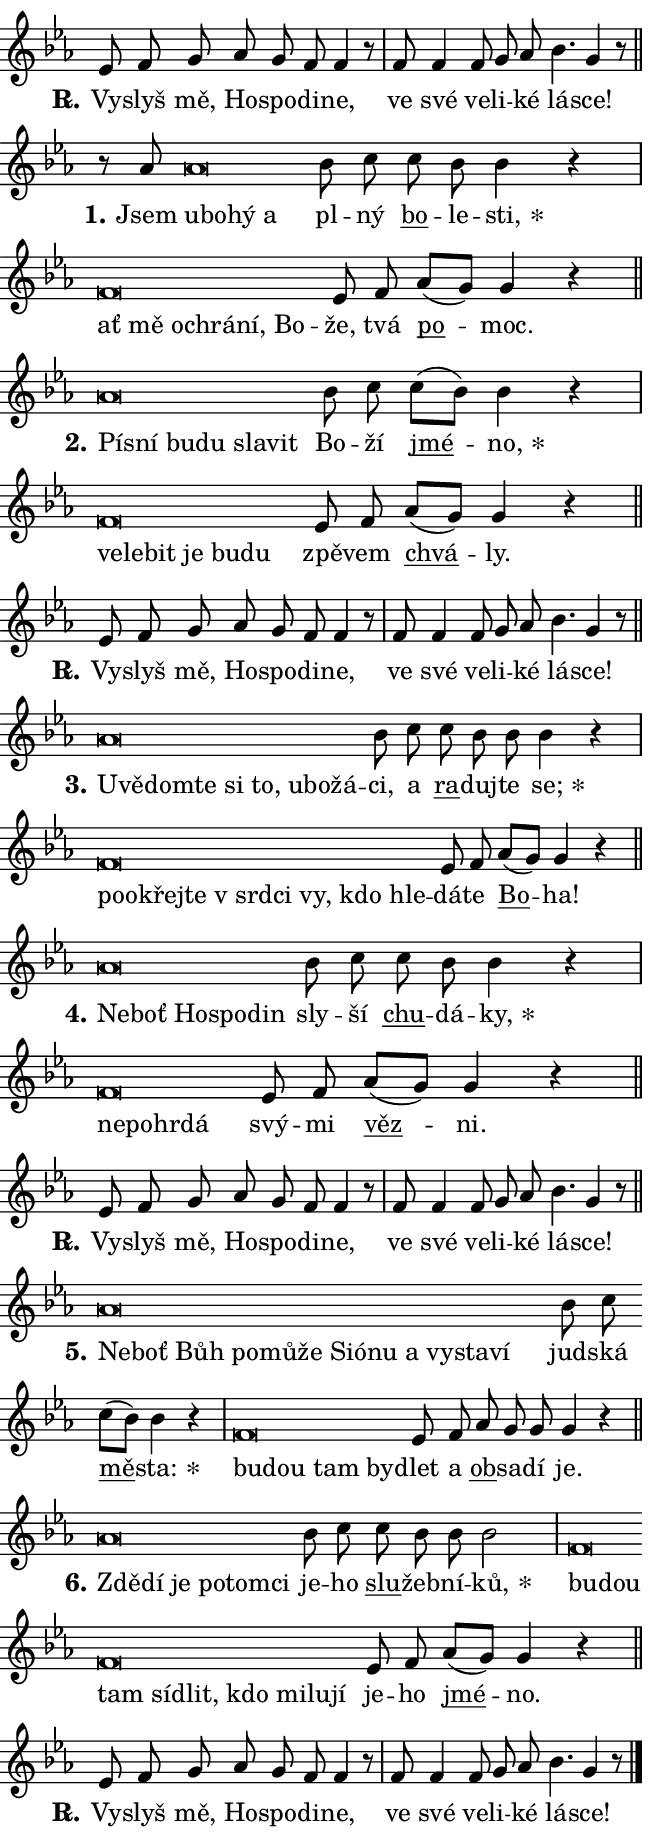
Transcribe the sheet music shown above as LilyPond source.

\version "2.24.0"
\header { tagline = "" }
\paper {
  indent = 0\cm
  top-margin = 0\cm
  right-margin = 0.13\cm % to fit lyric hyphens
  bottom-margin = 0\cm
  left-margin = 0\cm
  paper-width = 11\cm
  page-breaking = #ly:one-page-breaking
  system-system-spacing.basic-distance = #11
  score-system-spacing.basic-distance = #11
  ragged-last = ##f
}


%% Author: Thomas Morley
%% https://lists.gnu.org/archive/html/lilypond-user/2020-05/msg00002.html
#(define (line-position grob)
"Returns position of @var[grob} in current system:
   @code{'start}, if at first time-step
   @code{'end}, if at last time-step
   @code{'middle} otherwise
"
  (let* ((col (ly:item-get-column grob))
         (ln (ly:grob-object col 'left-neighbor))
         (rn (ly:grob-object col 'right-neighbor))
         (col-to-check-left (if (ly:grob? ln) ln col))
         (col-to-check-right (if (ly:grob? rn) rn col))
         (break-dir-left
           (and
             (ly:grob-property col-to-check-left 'non-musical #f)
             (ly:item-break-dir col-to-check-left)))
         (break-dir-right
           (and
             (ly:grob-property col-to-check-right 'non-musical #f)
             (ly:item-break-dir col-to-check-right))))
        (cond ((eqv? 1 break-dir-left) 'start)
              ((eqv? -1 break-dir-right) 'end)
              (else 'middle))))

#(define (tranparent-at-line-position vctor)
  (lambda (grob)
  "Relying on @code{line-position} select the relevant enry from @var{vctor}.
Used to determine transparency,"
    (case (line-position grob)
      ((end) (not (vector-ref vctor 0)))
      ((middle) (not (vector-ref vctor 1)))
      ((start) (not (vector-ref vctor 2))))))

noteHeadBreakVisibility =
#(define-music-function (break-visibility)(vector?)
"Makes @code{NoteHead}s transparent relying on @var{break-visibility}"
#{
  \override NoteHead.transparent =
    #(tranparent-at-line-position break-visibility)
#})

#(define delete-ledgers-for-transparent-note-heads
  (lambda (grob)
    "Reads whether a @code{NoteHead} is transparent.
If so this @code{NoteHead} is removed from @code{'note-heads} from
@var{grob}, which is supposed to be @code{LedgerLineSpanner}.
As a result ledgers are not printed for this @code{NoteHead}"
    (let* ((nhds-array (ly:grob-object grob 'note-heads))
           (nhds-list
             (if (ly:grob-array? nhds-array)
                 (ly:grob-array->list nhds-array)
                 '()))
           ;; Relies on the transparent-property being done before
           ;; Staff.LedgerLineSpanner.after-line-breaking is executed.
           ;; This is fragile ...
           (to-keep
             (remove
               (lambda (nhd)
                 (ly:grob-property nhd 'transparent #f))
               nhds-list)))
      ;; TODO find a better method to iterate over grob-arrays, similiar
      ;; to filter/remove etc for lists
      ;; For now rebuilt from scratch
      (set! (ly:grob-object grob 'note-heads)  '())
      (for-each
        (lambda (nhd)
          (ly:pointer-group-interface::add-grob grob 'note-heads nhd))
        to-keep))))

squashNotes = {
  \override NoteHead.X-extent = #'(-0.2 . 0.2)
  \override NoteHead.Y-extent = #'(-0.75 . 0)
  \override NoteHead.stencil =
    #(lambda (grob)
       (let ((pos (ly:grob-property grob 'staff-position)))
         (begin
           (if (< pos -7) (display "ERROR: Lower brevis then expected\n") (display ""))
           (if (<= pos -6) ly:text-interface::print ly:note-head::print))))
}
unSquashNotes = {
  \revert NoteHead.X-extent
  \revert NoteHead.Y-extent
  \revert NoteHead.stencil
}

hideNotes = \noteHeadBreakVisibility #begin-of-line-visible
unHideNotes = \noteHeadBreakVisibility #all-visible

% work-around for resetting accidentals
% https://lilypond.org/doc/v2.23/Documentation/notation/displaying-rhythms#unmetered-music
cadenzaMeasure = {
  \cadenzaOff
  \partial 1024 s1024
  \cadenzaOn
}

#(define-markup-command (accent layout props text) (markup?)
  "Underline accented syllable"
  (interpret-markup layout props
    #{\markup \override #'(offset . 4.3) \underline { #text }#}))

responsum = \markup \concat {
  "R" \hspace #-1.05 \path #0.1 #'((moveto 0 0.07) (lineto 0.9 0.8)) \hspace #0.05 "."
}

spaceSize = #0.6828661417322834 % exact space size for TeX Gyre Schola

\layout {
  \context {
    \Staff
    \remove "Time_signature_engraver"
    \override LedgerLineSpanner.after-line-breaking = #delete-ledgers-for-transparent-note-heads
  }
  \context {
    \Lyrics {
      \override LyricSpace.minimum-distance = \spaceSize
      \override LyricText.font-name = #"TeX Gyre Schola"
      \override LyricText.font-size = 1
      \override StanzaNumber.font-name = #"TeX Gyre Schola Bold"
      \override StanzaNumber.font-size = 1
    }
  }
  \context {
    \Score 
    \override NoteHead.text =
      #(lambda (grob) 
        (let ((pos (ly:grob-property grob 'staff-position)))
          #{\markup {
            \combine
              \halign #-0.55 \raise #(if (= pos -6) 0 0.5) \override #'(thickness . 2) \draw-line #'(3.2 . 0)
              \musicglyph "noteheads.sM1"
          }#}))
  }
}

% magnetic-lyrics.ily
%
%   written by
%     Jean Abou Samra <jean@abou-samra.fr>
%     Werner Lemberg <wl@gnu.org>
%
%   adapted by
%     Jiri Hon <jiri.hon@gmail.com>
%
% Version 2022-Apr-15

% https://www.mail-archive.com/lilypond-user@gnu.org/msg149350.html

#(define (Left_hyphen_pointer_engraver context)
   "Collect syllable-hyphen-syllable occurrences in lyrics and store
them in properties.  This engraver only looks to the left.  For
example, if the lyrics input is @code{foo -- bar}, it does the
following.

@itemize @bullet
@item
Set the @code{text} property of the @code{LyricHyphen} grob between
@q{foo} and @q{bar} to @code{foo}.

@item
Set the @code{left-hyphen} property of the @code{LyricText} grob with
text @q{foo} to the @code{LyricHyphen} grob between @q{foo} and
@q{bar}.
@end itemize

Use this auxiliary engraver in combination with the
@code{lyric-@/text::@/apply-@/magnetic-@/offset!} hook."
   (let ((hyphen #f)
         (text #f))
     (make-engraver
      (acknowledgers
       ((lyric-syllable-interface engraver grob source-engraver)
        (set! text grob)))
      (end-acknowledgers
       ((lyric-hyphen-interface engraver grob source-engraver)
        ;(when (not (grob::has-interface grob 'lyric-space-interface))
          (set! hyphen grob)));)
      ((stop-translation-timestep engraver)
       (when (and text hyphen)
         (ly:grob-set-object! text 'left-hyphen hyphen))
       (set! text #f)
       (set! hyphen #f)))))

#(define (lyric-text::apply-magnetic-offset! grob)
   "If the space between two syllables is less than the value in
property @code{LyricText@/.details@/.squash-threshold}, move the right
syllable to the left so that it gets concatenated with the left
syllable.

Use this function as a hook for
@code{LyricText@/.after-@/line-@/breaking} if the
@code{Left_@/hyphen_@/pointer_@/engraver} is active."
   (let ((hyphen (ly:grob-object grob 'left-hyphen #f)))
     (when hyphen
       (let ((left-text (ly:spanner-bound hyphen LEFT)))
         (when (grob::has-interface left-text 'lyric-syllable-interface)
           (let* ((common (ly:grob-common-refpoint grob left-text X))
                  (this-x-ext (ly:grob-extent grob common X))
                  (left-x-ext
                   (begin
                     ;; Trigger magnetism for left-text.
                     (ly:grob-property left-text 'after-line-breaking)
                     (ly:grob-extent left-text common X)))
                  ;; `delta` is the gap width between two syllables.
                  (delta (- (interval-start this-x-ext)
                            (interval-end left-x-ext)))
                  (details (ly:grob-property grob 'details))
                  (threshold (assoc-get 'squash-threshold details 0.2)))
             (when (< delta threshold)
               (let* (;; We have to manipulate the input text so that
                      ;; ligatures crossing syllable boundaries are not
                      ;; disabled.  For languages based on the Latin
                      ;; script this is essentially a beautification.
                      ;; However, for non-Western scripts it can be a
                      ;; necessity.
                      (lt (ly:grob-property left-text 'text))
                      (rt (ly:grob-property grob 'text))
                      (is-space (grob::has-interface hyphen 'lyric-space-interface))
                      (space (if is-space " " ""))
                      (extra-delta (if is-space spaceSize 0))
                      ;; Append new syllable.
                      (ltrt-space (if (and (string? lt) (string? rt))
                                (string-append lt space rt)
                                (make-concat-markup (list lt space rt))))
                      ;; Right-align `ltrt` to the right side.
                      (ltrt-space-markup (grob-interpret-markup
                               grob
                               (make-translate-markup
                                (cons (interval-length this-x-ext) 0)
                                (make-right-align-markup ltrt-space)))))
                 (begin
                   ;; Don't print `left-text`.
                   (ly:grob-set-property! left-text 'stencil #f)
                   ;; Set text and stencil (which holds all collected
                   ;; syllables so far) and shift it to the left.
                   (ly:grob-set-property! grob 'text ltrt-space)
                   (ly:grob-set-property! grob 'stencil ltrt-space-markup)
                   (ly:grob-translate-axis! grob (- (- delta extra-delta)) X))))))))))


#(define (lyric-hyphen::displace-bounds-first grob)
   ;; Make very sure this callback isn't triggered too early.
   (let ((left (ly:spanner-bound grob LEFT))
         (right (ly:spanner-bound grob RIGHT)))
     (ly:grob-property left 'after-line-breaking)
     (ly:grob-property right 'after-line-breaking)
     (ly:lyric-hyphen::print grob)))

squashThreshold = #0.4

\layout {
  \context {
    \Lyrics
    \consists #Left_hyphen_pointer_engraver
    \override LyricText.after-line-breaking =
      #lyric-text::apply-magnetic-offset!
    \override LyricHyphen.stencil = #lyric-hyphen::displace-bounds-first
    \override LyricText.details.squash-threshold = \squashThreshold
    \override LyricHyphen.minimum-distance = 0
    \override LyricHyphen.minimum-length = \squashThreshold
  }
}

squashText = \override LyricText.details.squash-threshold = 9999
unSquashText = \override LyricText.details.squash-threshold = \squashThreshold

leftText = \override LyricText.self-alignment-X = #LEFT
unLeftText = \revert LyricText.self-alignment-X

starOffset = #(lambda (grob) 
                (let ((x_offset (ly:self-alignment-interface::aligned-on-x-parent grob)))
                  (if (= x_offset 0) 0 (+ x_offset 1.2))))

star = #(define-music-function (syllable)(string?)
"Append star separator at the end of a syllable"
#{
  \once \override LyricText.X-offset = #starOffset
  \lyricmode { \markup {
    #syllable
    \override #'((font-name . "TeX Gyre Schola Bold")) \hspace #0.2 \lower #0.65 \larger "*"
  } }
#})

starAccent = #(define-music-function (syllable)(string?)
"Append star separator at the end of a syllable and make accent"
#{
  \once \override LyricText.X-offset = #starOffset
  \lyricmode { \markup {
    \accent #syllable
    \override #'((font-name . "TeX Gyre Schola Bold")) \hspace #0.2 \lower #0.65 \larger "*"
  } }
#})

breath = #(define-music-function (syllable)(string?)
"Append breathing indicator at the end of a syllable"
#{
  \lyricmode { \markup { #syllable "+" } }
#})

optionalBreath = #(define-music-function (syllable)(string?)
"Append optional breathing indicator at the end of a syllable"
#{
  \lyricmode { \markup { #syllable "(+)" } }
#})


\score {
    <<
        \new Voice = "melody" { \cadenzaOn \key es \major \relative { es'8 f g as g f f4 r8 \cadenzaMeasure \bar "|" f f4 \bar "" f8 g as \bar "" bes4. g4 r8 \cadenzaMeasure \bar "||" \break } }
        \new Lyrics \lyricsto "melody" { \lyricmode { \set stanza = \responsum
Vy -- slyš mě, Ho -- spo -- di -- ne, ve své ve -- li -- ké lá -- sce! } }
    >>
    \layout {}
}

\score {
    <<
        \new Voice = "melody" { \cadenzaOn \key es \major \relative { r8 as'8 \squashNotes as\breve*1/16 \hideNotes \breve*1/16 \bar "" \breve*1/16 \breve*1/16 \bar "" \unHideNotes \unSquashNotes bes8 c \bar "" c bes bes4 r \cadenzaMeasure \bar "|" \squashNotes f\breve*1/16 \hideNotes \breve*1/16 \bar "" \breve*1/16 \bar "" \breve*1/16 \bar "" \breve*1/16 \breve*1/16 \bar "" \unHideNotes \unSquashNotes es8 f \bar "" as[( g)] g4 r \cadenzaMeasure \bar "||" \break } }
        \new Lyrics \lyricsto "melody" { \lyricmode { \set stanza = "1."
Jsem \leftText u -- \squashText bo -- hý a \unLeftText \unSquashText pl -- ný \markup \accent bo -- le -- \star sti, \leftText ať \squashText mě o -- chrá -- ní, Bo -- \unLeftText \unSquashText že, tvá \markup \accent po -- moc. } }
    >>
    \layout {}
}

\score {
    <<
        \new Voice = "melody" { \cadenzaOn \key es \major \relative { \squashNotes as'\breve*1/16 \hideNotes \breve*1/16 \bar "" \breve*1/16 \bar "" \breve*1/16 \bar "" \breve*1/16 \breve*1/16 \bar "" \unHideNotes \unSquashNotes bes8 c \bar "" c[( bes)] bes4 r \cadenzaMeasure \bar "|" \squashNotes f\breve*1/16 \hideNotes \breve*1/16 \bar "" \breve*1/16 \bar "" \breve*1/16 \bar "" \breve*1/16 \breve*1/16 \bar "" \unHideNotes \unSquashNotes es8 f \bar "" as[( g)] g4 r \cadenzaMeasure \bar "||" \break } }
        \new Lyrics \lyricsto "melody" { \lyricmode { \set stanza = "2."
\leftText Pí -- \squashText sní bu -- du sla -- vit \unLeftText \unSquashText Bo -- ží \markup \accent jmé -- \star no, \leftText ve -- \squashText le -- bit je bu -- du \unLeftText \unSquashText zpě -- vem \markup \accent chvá -- ly. } }
    >>
    \layout {}
}

\score {
    <<
        \new Voice = "melody" { \cadenzaOn \key es \major \relative { es'8 f g as g f f4 r8 \cadenzaMeasure \bar "|" f f4 \bar "" f8 g as \bar "" bes4. g4 r8 \cadenzaMeasure \bar "||" \break } }
        \new Lyrics \lyricsto "melody" { \lyricmode { \set stanza = \responsum
Vy -- slyš mě, Ho -- spo -- di -- ne, ve své ve -- li -- ké lá -- sce! } }
    >>
    \layout {}
}

\score {
    <<
        \new Voice = "melody" { \cadenzaOn \key es \major \relative { \squashNotes as'\breve*1/16 \hideNotes \breve*1/16 \bar "" \breve*1/16 \bar "" \breve*1/16 \bar "" \breve*1/16 \bar "" \breve*1/16 \bar "" \breve*1/16 \bar "" \breve*1/16 \breve*1/16 \bar "" \unHideNotes \unSquashNotes bes8 c \bar "" c bes bes bes4 r \cadenzaMeasure \bar "|" \squashNotes f\breve*1/16 \hideNotes \breve*1/16 \bar "" \breve*1/16 \bar "" \breve*1/16 \bar "" \breve*1/16 \bar "" \breve*1/16 \bar "" \breve*1/16 \bar "" \breve*1/16 \breve*1/16 \bar "" \unHideNotes \unSquashNotes es8 f \bar "" as[( g)] g4 r \cadenzaMeasure \bar "||" \break } }
        \new Lyrics \lyricsto "melody" { \lyricmode { \set stanza = "3."
\leftText U -- \squashText vě -- dom -- te si to, u -- bo -- žá -- \unLeftText \unSquashText ci, a \markup \accent ra -- duj -- te \star se; \leftText po -- \squashText o -- křej -- te "v srd" -- ci vy, kdo hle -- \unLeftText \unSquashText dá -- te \markup \accent Bo -- ha! } }
    >>
    \layout {}
}

\score {
    <<
        \new Voice = "melody" { \cadenzaOn \key es \major \relative { \squashNotes as'\breve*1/16 \hideNotes \breve*1/16 \bar "" \breve*1/16 \bar "" \breve*1/16 \breve*1/16 \bar "" \unHideNotes \unSquashNotes bes8 c \bar "" c bes bes4 r \cadenzaMeasure \bar "|" \squashNotes f\breve*1/16 \hideNotes \breve*1/16 \bar "" \breve*1/16 \breve*1/16 \bar "" \unHideNotes \unSquashNotes es8 f \bar "" as[( g)] g4 r \cadenzaMeasure \bar "||" \break } }
        \new Lyrics \lyricsto "melody" { \lyricmode { \set stanza = "4."
\leftText Ne -- \squashText boť Ho -- spo -- din \unLeftText \unSquashText sly -- ší \markup \accent chu -- dá -- \star ky, \leftText ne -- \squashText po -- hr -- dá \unLeftText \unSquashText svý -- mi \markup \accent věz -- ni. } }
    >>
    \layout {}
}

\score {
    <<
        \new Voice = "melody" { \cadenzaOn \key es \major \relative { es'8 f g as g f f4 r8 \cadenzaMeasure \bar "|" f f4 \bar "" f8 g as \bar "" bes4. g4 r8 \cadenzaMeasure \bar "||" \break } }
        \new Lyrics \lyricsto "melody" { \lyricmode { \set stanza = \responsum
Vy -- slyš mě, Ho -- spo -- di -- ne, ve své ve -- li -- ké lá -- sce! } }
    >>
    \layout {}
}

\score {
    <<
        \new Voice = "melody" { \cadenzaOn \key es \major \relative { \squashNotes as'\breve*1/16 \hideNotes \breve*1/16 \bar "" \breve*1/16 \bar "" \breve*1/16 \bar "" \breve*1/16 \bar "" \breve*1/16 \bar "" \breve*1/16 \bar "" \breve*1/16 \bar "" \breve*1/16 \bar "" \breve*1/16 \bar "" \breve*1/16 \bar "" \breve*1/16 \breve*1/16 \bar "" \unHideNotes \unSquashNotes bes8 c \bar "" c[( bes)] bes4 r \cadenzaMeasure \bar "|" \squashNotes f\breve*1/16 \hideNotes \breve*1/16 \bar "" \breve*1/16 \breve*1/16 \bar "" \unHideNotes \unSquashNotes es8 f \bar "" as g g g4 r \cadenzaMeasure \bar "||" \break } }
        \new Lyrics \lyricsto "melody" { \lyricmode { \set stanza = "5."
\leftText Ne -- \squashText boť Bůh po -- mů -- že Si -- ó -- nu a vy -- sta -- ví \unLeftText \unSquashText jud -- ská \markup \accent mě -- \star sta: \leftText bu -- \squashText dou tam by -- \unLeftText \unSquashText dlet a \markup \accent ob -- sa -- dí je. } }
    >>
    \layout {}
}

\score {
    <<
        \new Voice = "melody" { \cadenzaOn \key es \major \relative { \squashNotes as'\breve*1/16 \hideNotes \breve*1/16 \bar "" \breve*1/16 \bar "" \breve*1/16 \bar "" \breve*1/16 \breve*1/16 \bar "" \unHideNotes \unSquashNotes bes8 c \bar "" c bes bes bes2 \cadenzaMeasure \bar "|" \squashNotes f\breve*1/16 \hideNotes \breve*1/16 \bar "" \breve*1/16 \bar "" \breve*1/16 \bar "" \breve*1/16 \bar "" \breve*1/16 \bar "" \breve*1/16 \bar "" \breve*1/16 \breve*1/16 \bar "" \unHideNotes \unSquashNotes es8 f \bar "" as[( g)] g4 r \cadenzaMeasure \bar "||" \break } }
        \new Lyrics \lyricsto "melody" { \lyricmode { \set stanza = "6."
\leftText Zdě -- \squashText dí je po -- tom -- ci \unLeftText \unSquashText je -- ho \markup \accent slu -- žeb -- ní -- \star ků, \leftText bu -- \squashText dou tam sí -- dlit, kdo mi -- lu -- jí \unLeftText \unSquashText je -- ho \markup \accent jmé -- no. } }
    >>
    \layout {}
}

\score {
    <<
        \new Voice = "melody" { \cadenzaOn \key es \major \relative { es'8 f g as g f f4 r8 \cadenzaMeasure \bar "|" f f4 \bar "" f8 g as \bar "" bes4. g4 r8 \cadenzaMeasure \bar "||" \break } \bar "|." }
        \new Lyrics \lyricsto "melody" { \lyricmode { \set stanza = \responsum
Vy -- slyš mě, Ho -- spo -- di -- ne, ve své ve -- li -- ké lá -- sce! } }
    >>
    \layout {}
}
